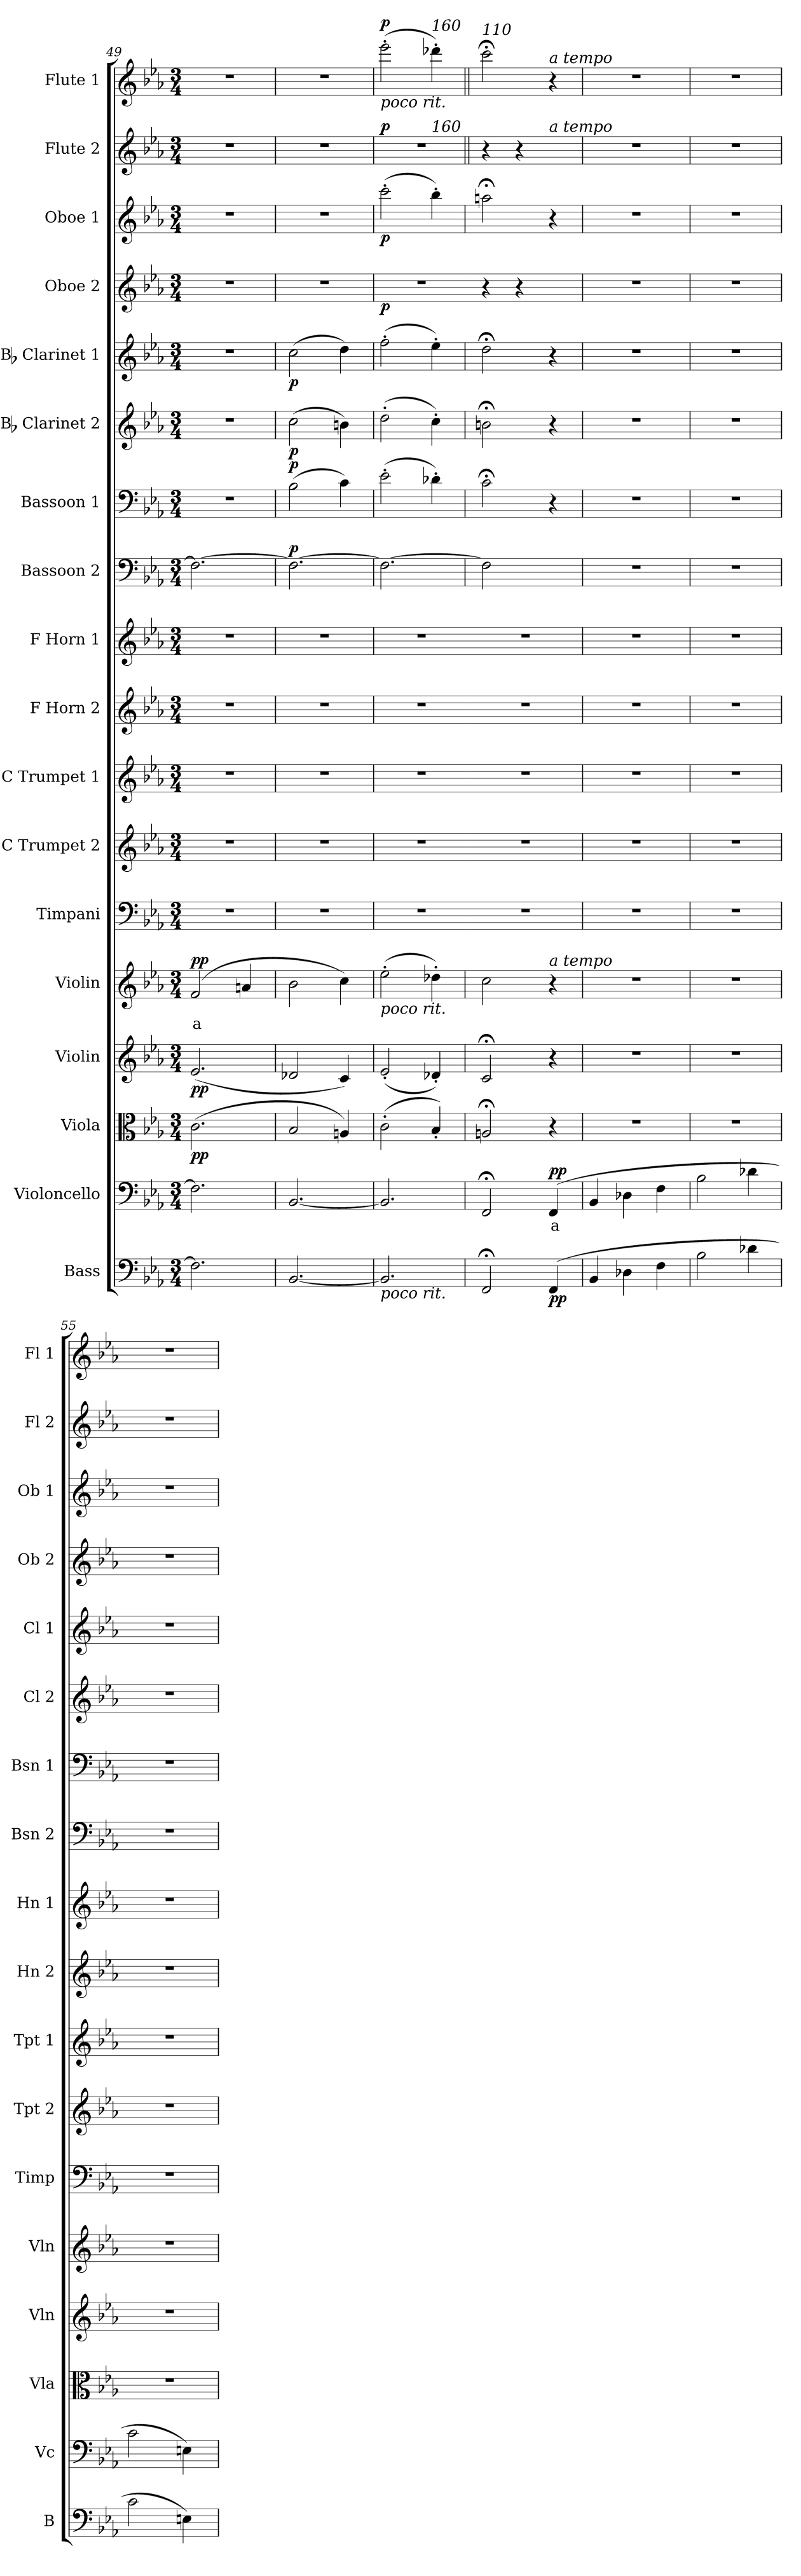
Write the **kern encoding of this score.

**kern	**dynam	**kern	**text	**dynam	**kern	**dynam	**kern	**dynam	**kern	**text	**dynam	**kern	**kern	**kern	**kern	**kern	**kern	**dynam	**kern	**dynam	**kern	**dynam	**kern	**dynam	**kern	**dynam	**kern	**dynam	**kern	**dynam	**kern	**dynam
*part18	*part18	*part17	*part17	*part17	*part16	*part16	*part15	*part15	*part14	*part14	*part14	*part13	*part12	*part11	*part10	*part9	*part8	*part8	*part7	*part7	*part6	*part6	*part5	*part5	*part4	*part4	*part3	*part3	*part2	*part2	*part1	*part1
*staff18	*staff18	*staff17	*staff17	*staff17	*staff16	*staff16	*staff15	*staff15	*staff14	*staff14	*staff14	*staff13	*staff12	*staff11	*staff10	*staff9	*staff8	*staff8	*staff7	*staff7	*staff6	*staff6	*staff5	*staff5	*staff4	*staff4	*staff3	*staff3	*staff2	*staff2	*staff1	*staff1
*I"Bass	*	*I"Violoncello	*	*	*I"Viola	*	*I"Violin	*	*I"Violin	*	*	*I"Timpani	*I"C Trumpet 2	*I"C Trumpet 1	*I"F Horn 2	*I"F Horn 1	*I"Bassoon 2	*	*I"Bassoon 1	*	*I"Bb Clarinet 2	*	*I"Bb Clarinet 1	*	*I"Oboe 2	*	*I"Oboe 1	*	*I"Flute 2	*	*I"Flute 1	*
*I'B	*	*I'Vc	*	*	*I'Vla	*	*I'Vln	*	*I'Vln	*	*	*I'Timp	*I'Tpt 2	*I'Tpt 1	*I'Hn 2	*I'Hn 1	*I'Bsn 2	*	*I'Bsn 1	*	*I'Cl 2	*	*I'Cl 1	*	*I'Ob 2	*	*I'Ob 1	*	*I'Fl 2	*	*I'Fl 1	*
*clefF4	*	*clefF4	*	*	*clefC3	*	*clefG2	*	*clefG2	*	*	*clefF4	*clefG2	*clefG2	*clefG2	*clefG2	*clefF4	*	*clefF4	*	*clefG2	*	*clefG2	*	*clefG2	*	*clefG2	*	*clefG2	*	*clefG2	*
*ITrd7c12	*	*	*	*	*	*	*	*	*	*	*	*	*	*	*ITrd4c7	*ITrd4c7	*	*	*	*	*ITrd1c2	*	*ITrd1c2	*	*	*	*	*	*	*	*	*
*k[b-e-a-]	*	*k[b-e-a-]	*	*	*k[b-e-a-]	*	*k[b-e-a-]	*	*k[b-e-a-]	*	*	*k[b-e-a-]	*k[b-e-a-]	*k[b-e-a-]	*k[b-e-a-d-]	*k[b-e-a-d-]	*k[b-e-a-]	*	*k[b-e-a-]	*	*k[b-e-a-d-g-]	*	*k[b-e-a-d-g-]	*	*k[b-e-a-]	*	*k[b-e-a-]	*	*k[b-e-a-]	*	*k[b-e-a-]	*
*M3/4	*	*M3/4	*	*	*M3/4	*	*M3/4	*	*M3/4	*	*	*M3/4	*M3/4	*M3/4	*M3/4	*M3/4	*M3/4	*	*M3/4	*	*M3/4	*	*M3/4	*	*M3/4	*	*M3/4	*	*M3/4	*	*M3/4	*
=49	=49	=49	=49	=49	=49	=49	=49	=49	=49	=49	=49	=49	=49	=49	=49	=49	=49	=49	=49	=49	=49	=49	=49	=49	=49	=49	=49	=49	=49	=49	=49	=49
!	!	!	!	!	!	!LO:DY:b	!	!LO:DY:b	!	!LO:LY:b	!LO:DY:b	!	!	!	!	!	!	!	!	!	!	!	!	!	!	!	!	!	!	!	!	!
2.FF]	.	2.F]	.	.	(2.c	pp	(2.e-	pp	(2f	a	pp	2.r	2.r	2.r	2.r	2.r	2.F_	.	2.r	.	2.r	.	2.r	.	2.r	.	2.r	.	2.r	.	2.r	.
.	.	.	.	.	.	.	.	.	4an	.	.	.	.	.	.	.	.	.	.	.	.	.	.	.	.	.	.	.	.	.	.	.
=50	=50	=50	=50	=50	=50	=50	=50	=50	=50	=50	=50	=50	=50	=50	=50	=50	=50	=50	=50	=50	=50	=50	=50	=50	=50	=50	=50	=50	=50	=50	=50	=50
!	!	!	!	!	!	!	!	!	!	!	!	!	!	!	!	!	!	!LO:DY:a	!	!LO:DY:a	!	!LO:DY:b	!	!LO:DY:b	!	!	!	!	!	!	!	!
[2.BBB-	.	[2.BB-	.	.	2B-	.	2d-X	.	2b-	.	.	2.r	2.r	2.r	2.r	2.r	2.F_	p	(2B-	p	(2b-	p	(2b-	p	2.r	.	2.r	.	2.r	.	2.r	.
.	.	.	.	.	4An)	.	4c)	.	4cc)	.	.	.	.	.	.	.	.	.	4c)	.	4an)	.	4cc)	.	.	.	.	.	.	.	.	.
=51	=51	=51	=51	=51	=51	=51	=51	=51	=51	=51	=51	=51	=51	=51	=51	=51	=51	=51	=51	=51	=51	=51	=51	=51	=51	=51	=51	=51	=51	=51	=51	=51
!	!	!	!	!	!	!	!	!	!	!	!	!	!	!	!	!	!	!	!	!	!	!	!	!	!	!	!	!	!	!	!LO:TX:b:i:t=poco rit.	!
!	!	!	!	!	!	!	!	!	!	!	!	!	!	!	!	!	!	!	!	!	!	!	!	!	!	!	!	!	!LO:TX:b:i:t=poco rit.	!	!	!
!	!	!	!	!	!	!	!	!	!LO:TX:b:i:t=poco rit.	!	!	!	!	!	!	!	!	!	!	!	!	!	!	!	!	!	!	!	!	!	!	!
!LO:TX:b:i:t=poco rit.	!	!	!	!	!	!	!	!	!	!	!	!	!	!	!	!	!	!	!	!	!	!	!	!	!	!	!	!	!	!	!	!
!	!	!	!	!	!	!	!	!	!	!	!	!	!	!	!	!	!	!	!	!	!	!	!	!	!	!LO:DY:b	!	!LO:DY:b	!	!LO:DY:a	!	!LO:DY:a
*	*	*	*	*	*	*	*	*	*	*	*	*	*	*	*	*	*	*	*	*	*	*	*	*	*	*	*	*	*^	*	*	*
2.BBB-]	.	2.BB-]	.	.	(2c'	.	(2e-'	.	(2ee-'	.	.	2.r	2.r	2.r	2.r	2.r	2.F_	.	(2e-'	.	(2cc'\	.	(2ee-'\	.	2.r	p	(2ccc'	p	2.r	2ryy	p	(2eee-'	p
!	!	!	!	!	!	!	!	!	!	!	!	!	!	!	!	!	!	!	!	!	!	!	!	!	!	!	!	!	!	!	!	!LO:TX:a:i:t=160	!
!	!	!	!	!	!	!	!	!	!	!	!	!	!	!	!	!	!	!	!	!	!	!	!	!	!	!	!	!	!	!LO:TX:a:i:t=160	!	!	!
.	.	.	.	.	4B-')	.	4d-X')	.	4dd-X')	.	.	.	.	.	.	.	.	.	4d-X')	.	4b-'\)	.	4dd-'\)	.	.	.	4bb-')	.	.	4ryy	.	4ddd-X')	.
=52	=52||	=52	=52||	=52||	=52	=52||	=52	=52||	=52	=52||	=52||	=52	=52	=52	=52	=52	=52	=52||	=52	=52||	=52	=52||	=52	=52||	=52	=52||	=52	=52||	=52||	=52||	=52||	=52||	=52||
!	!	!	!	!	!	!	!	!	!	!	!	!	!	!	!	!	!	!	!	!	!	!	!	!	!	!	!	!	!	!	!	!LO:TX:a:i:t=110	!
!	!	!	!	!	!	!	!	!	!	!	!	!	!	!	!	!	!	!	!	!	!	!	!	!	!	!	!	!	!LO:TX:a:i:t=110	!	!	!	!
*	*	*	*	*	*	*	*	*	*	*	*	*	*	*	*	*	*	*	*	*	*	*	*	*	*	*	*	*	*v	*v	*	*	*
2FFF;<	.	2FF;<	.	.	2An;<	.	2c;<	.	2cc	.	.	2.r	2.r	2.r	2.r	2.r	2F]	.	2c;<	.	2an;<\	.	2cc;<\	.	4r	.	2aan;<	.	4r	.	2ccc;<	.
.	.	.	.	.	.	.	.	.	.	.	.	.	.	.	.	.	.	.	.	.	.	.	.	.	4r	.	.	.	4r	.	.	.
!	!	!	!	!	!	!	!	!	!	!	!	!	!	!	!	!	!	!	!	!	!	!	!	!	!	!	!	!	!	!	!LO:TX:a:i:t=a tempo	!
!	!	!	!	!	!	!	!	!	!	!	!	!	!	!	!	!	!	!	!	!	!	!	!	!	!	!	!	!	!LO:TX:a:i:t=a tempo	!	!	!
!	!	!	!	!	!	!	!	!	!LO:TX:a:i:t=a tempo	!	!	!	!	!	!	!	!	!	!	!	!	!	!	!	!	!	!	!	!	!	!	!
!	!LO:DY:b	!	!LO:LY:b	!LO:DY:b	!	!	!	!	!	!	!	!	!	!	!	!	!	!	!	!	!	!	!	!	!	!	!	!	!	!	!	!
(4FFF	pp	(4FF	a	pp	4r	.	4r	.	4r	.	.	.	.	.	.	.	4ryy	.	4r	.	4r	.	4r	.	4ryy	.	4r	.	4ryy	.	4r	.
=53	=53	=53	=53	=53	=53	=53	=53	=53	=53	=53	=53	=53	=53	=53	=53	=53	=53	=53	=53	=53	=53	=53	=53	=53	=53	=53	=53	=53	=53	=53	=53	=53
4BBB-	.	4BB-	.	.	2.r	.	2.r	.	2.r	.	.	2.r	2.r	2.r	2.r	2.r	2.r	.	2.r	.	2.r	.	2.r	.	2.r	.	2.r	.	2.r	.	2.r	.
4DD-X	.	4D-X	.	.	.	.	.	.	.	.	.	.	.	.	.	.	.	.	.	.	.	.	.	.	.	.	.	.	.	.	.	.
4FF	.	4F	.	.	.	.	.	.	.	.	.	.	.	.	.	.	.	.	.	.	.	.	.	.	.	.	.	.	.	.	.	.
!!LO:PB:g=z
=54	=54	=54	=54	=54	=54	=54	=54	=54	=54	=54	=54	=54	=54	=54	=54	=54	=54	=54	=54	=54	=54	=54	=54	=54	=54	=54	=54	=54	=54	=54	=54	=54
2BB-	.	2B-	.	.	2.r	.	2.r	.	2.r	.	.	2.r	2.r	2.r	2.r	2.r	2.r	.	2.r	.	2.r	.	2.r	.	2.r	.	2.r	.	2.r	.	2.r	.
4D-X	.	4d-X	.	.	.	.	.	.	.	.	.	.	.	.	.	.	.	.	.	.	.	.	.	.	.	.	.	.	.	.	.	.
=55	=55	=55	=55	=55	=55	=55	=55	=55	=55	=55	=55	=55	=55	=55	=55	=55	=55	=55	=55	=55	=55	=55	=55	=55	=55	=55	=55	=55	=55	=55	=55	=55
2C	.	2c	.	.	2.r	.	2.r	.	2.r	.	.	2.r	2.r	2.r	2.r	2.r	2.r	.	2.r	.	2.r	.	2.r	.	2.r	.	2.r	.	2.r	.	2.r	.
4EEn)	.	4En)	.	.	.	.	.	.	.	.	.	.	.	.	.	.	.	.	.	.	.	.	.	.	.	.	.	.	.	.	.	.
=	=	=	=	=	=	=	=	=	=	=	=	=	=	=	=	=	=	=	=	=	=	=	=	=	=	=	=	=	=	=	=	=
*-	*-	*-	*-	*-	*-	*-	*-	*-	*-	*-	*-	*-	*-	*-	*-	*-	*-	*-	*-	*-	*-	*-	*-	*-	*-	*-	*-	*-	*-	*-	*-	*-
